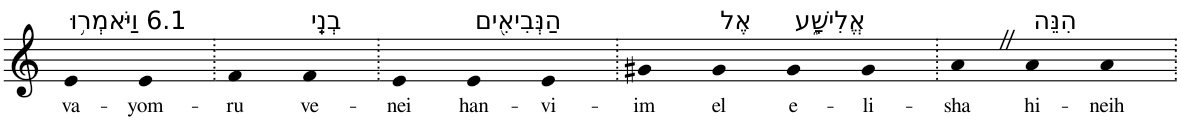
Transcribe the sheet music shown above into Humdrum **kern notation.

**kern	**text
*part1	*part1
*staff1	*staff1
*I"Piano	*
*I'Pno	*
*clefG2	*
*k[]	*
=1	=1
!LO:TX:a:t=6.1 וַיֹּאמְר֥וּ	!
!	!LO:LY:b
4e	va-
!	!LO:LY:b
4e	-yom-
=2.	=2.
!	!LO:LY:b
4f	-ru
!LO:TX:a:t=בְנֵֽי	!
!	!LO:LY:b
4f	ve-
=3.	=3.
!	!LO:LY:b
4e	-nei
!LO:TX:a:t=הַנְּבִיאִ֖ים	!
!	!LO:LY:b
4e	han-
!	!LO:LY:b
4e	-vi-
=4.	=4.
!	!LO:LY:b
4g#X	-im
!LO:TX:a:t=אֶל	!
!	!LO:LY:b
4g#	el
!LO:TX:a:t=אֱלִישָׁ֑ע	!
!	!LO:LY:b
4g#	e-
!	!LO:LY:b
4g#	-li-
=5.	=5.
!	!LO:LY:b
4aZ	-sha
!LO:TX:a:t=הִנֵּה	!
!	!LO:LY:b
4a	hi-
!	!LO:LY:b
4a	-neih
=.	=.
*-	*-
